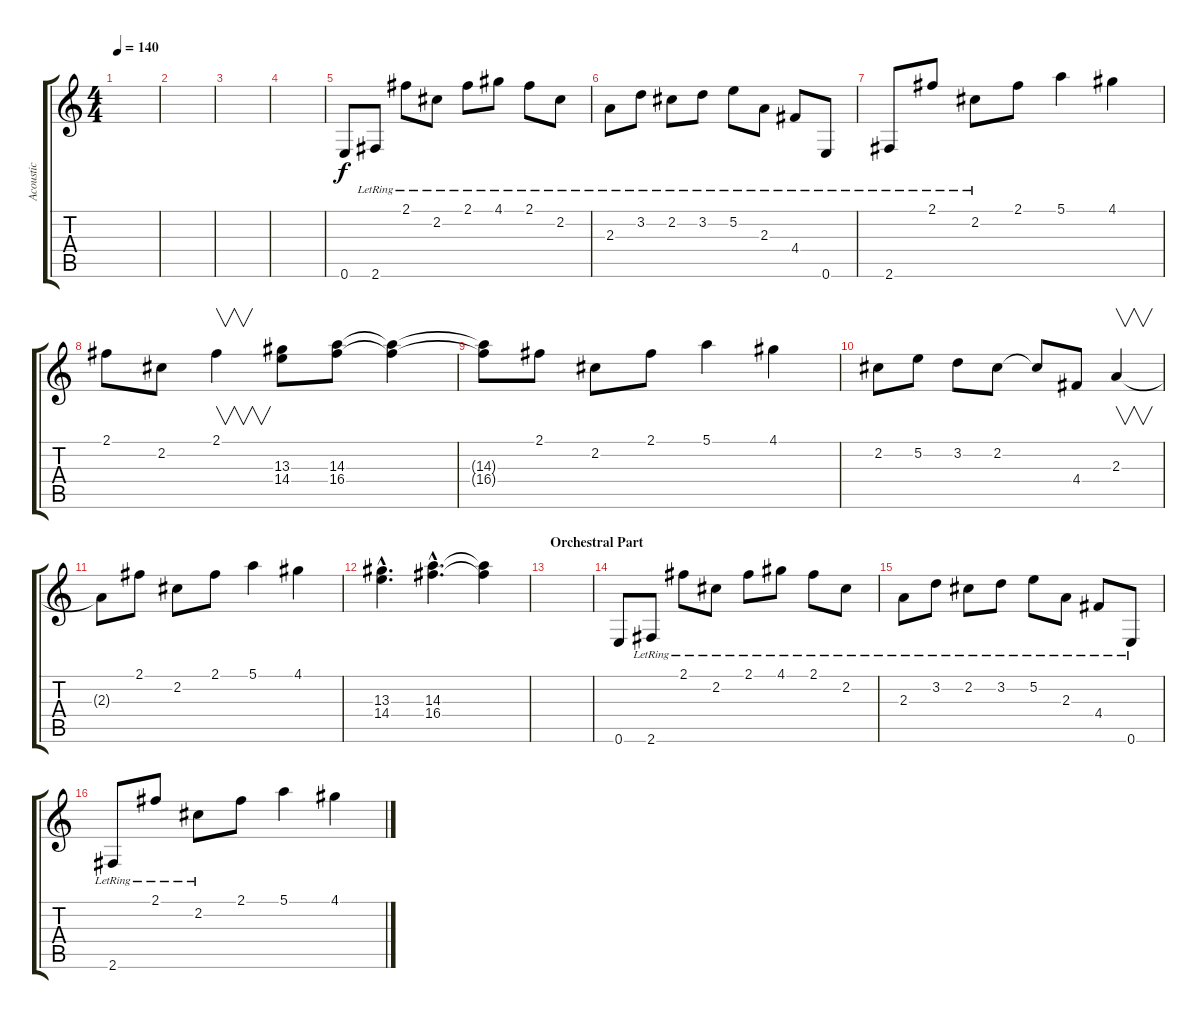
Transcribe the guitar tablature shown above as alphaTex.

\track ("Acoustic" "Acoustic") {instrument acousticguitarsteel}
\staff {score tabs}
\tuning (E4 B3 G3 D3 A2 E2) {hide}
\ts (4 4)
\tempo 140
\clef g2
\ks c
|
|
|
|
0.6.8 2.6{lr}.8 2.1{lr}.8 2.2{lr}.8 2.1{lr}.8 4.1{lr}.8 2.1{lr}.8 2.2{lr}.8 |
2.3{lr}.8 3.2{lr}.8 2.2{lr}.8 3.2{lr}.8 5.2{lr}.8 2.3{lr}.8 4.4{lr}.8 0.6{lr}.8 |
2.6{lr}.8 2.1{lr}.8 2.2{lr}.8 2.1.8 5.1.4 4.1.4 |
2.1.8 2.2.8 2.1.4{v} (13.3 14.4).8 (14.3 16.4).8 (14.3{t} 16.4{t}).4 |
(14.3{t} 16.4{t}).8 2.1.8 2.2.8 2.1.8 5.1.4 4.1.4 |
2.2.8 5.2.8 3.2.8 2.2.8 2.2{t}.8 4.4.8 2.3.4{v} |
2.3{t}.8 2.1.8 2.2.8 2.1.8 5.1.4 4.1.4 |
(13.3{hac} 14.4{hac}).4{d} (14.3{hac} 16.4{hac}).4{d} (14.3{t} 16.4{t}).4 |
\section ("" "Orchestral Part")
|
0.6.8 2.6{lr}.8 2.1{lr}.8 2.2{lr}.8 2.1{lr}.8 4.1{lr}.8 2.1{lr}.8 2.2{lr}.8 |
2.3{lr}.8 3.2{lr}.8 2.2{lr}.8 3.2{lr}.8 5.2{lr}.8 2.3{lr}.8 4.4{lr}.8 0.6{lr}.8 |
2.6{lr}.8 2.1{lr}.8 2.2{lr}.8 2.1.8 5.1.4 4.1.4
